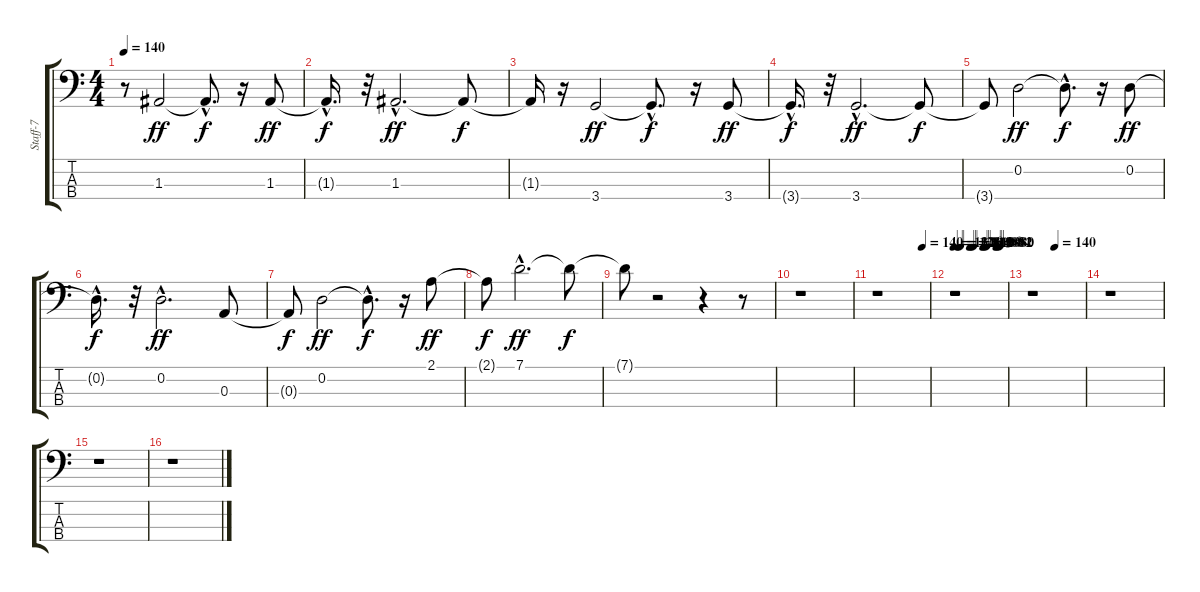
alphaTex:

\track ("Staff-7" "Staff-7") {instrument electricbasspick}
\staff {score tabs}
\tuning (G2 D2 A1 E1) {hide}
\ts (4 4)
\tempo 140
\clef f4
\ks c
r.8{dy f} 1.3.2{dy ff} 1.3{hac t}.8{d dy f} r.16 1.3.8{dy ff} |
1.3{hac t}.16{d dy f} r.32 1.3{hac}.2{d dy ff} 1.3{t}.8{dy f} |
1.3{t}.16 r.16 3.4.2{dy ff} 3.4{hac t}.8{d dy f} r.16 3.4.8{dy ff} |
3.4{hac t}.16{d dy f} r.32 3.4{hac}.2{d dy ff} 3.4{t}.8{dy f} |
3.4{t}.8 0.2.2{dy ff} 0.2{hac t}.8{d dy f} r.16 0.2.8{dy ff} |
0.2{hac t}.16{d dy f} r.32 0.2{hac}.2{d dy ff} 0.3.8 |
0.3{t}.8{dy f} 0.2.2{dy ff} 0.2{hac t}.8{d dy f} r.16 2.1.8{dy ff} |
2.1{t}.8{dy f} 7.1{hac}.2{d dy ff} 7.1{t}.8{dy f} |
7.1{t}.8 r.2 r.4 r.8 |
r.1 |
\tempo (140 0.875)
r.1 |
\tempo 134
\tempo (128 0.09375)
\tempo (126 0.125)
\tempo (114 0.3125)
\tempo (112 0.34375)
\tempo (110 0.375)
\tempo (100 0.5625)
\tempo (98 0.59375)
\tempo (96 0.625)
\tempo (84 0.8125)
\tempo (82 0.84375)
\tempo (80 0.875)
r.1 |
\tempo (140 0.4375)
r.1 |
r.1 |
r.1 |
r.1
